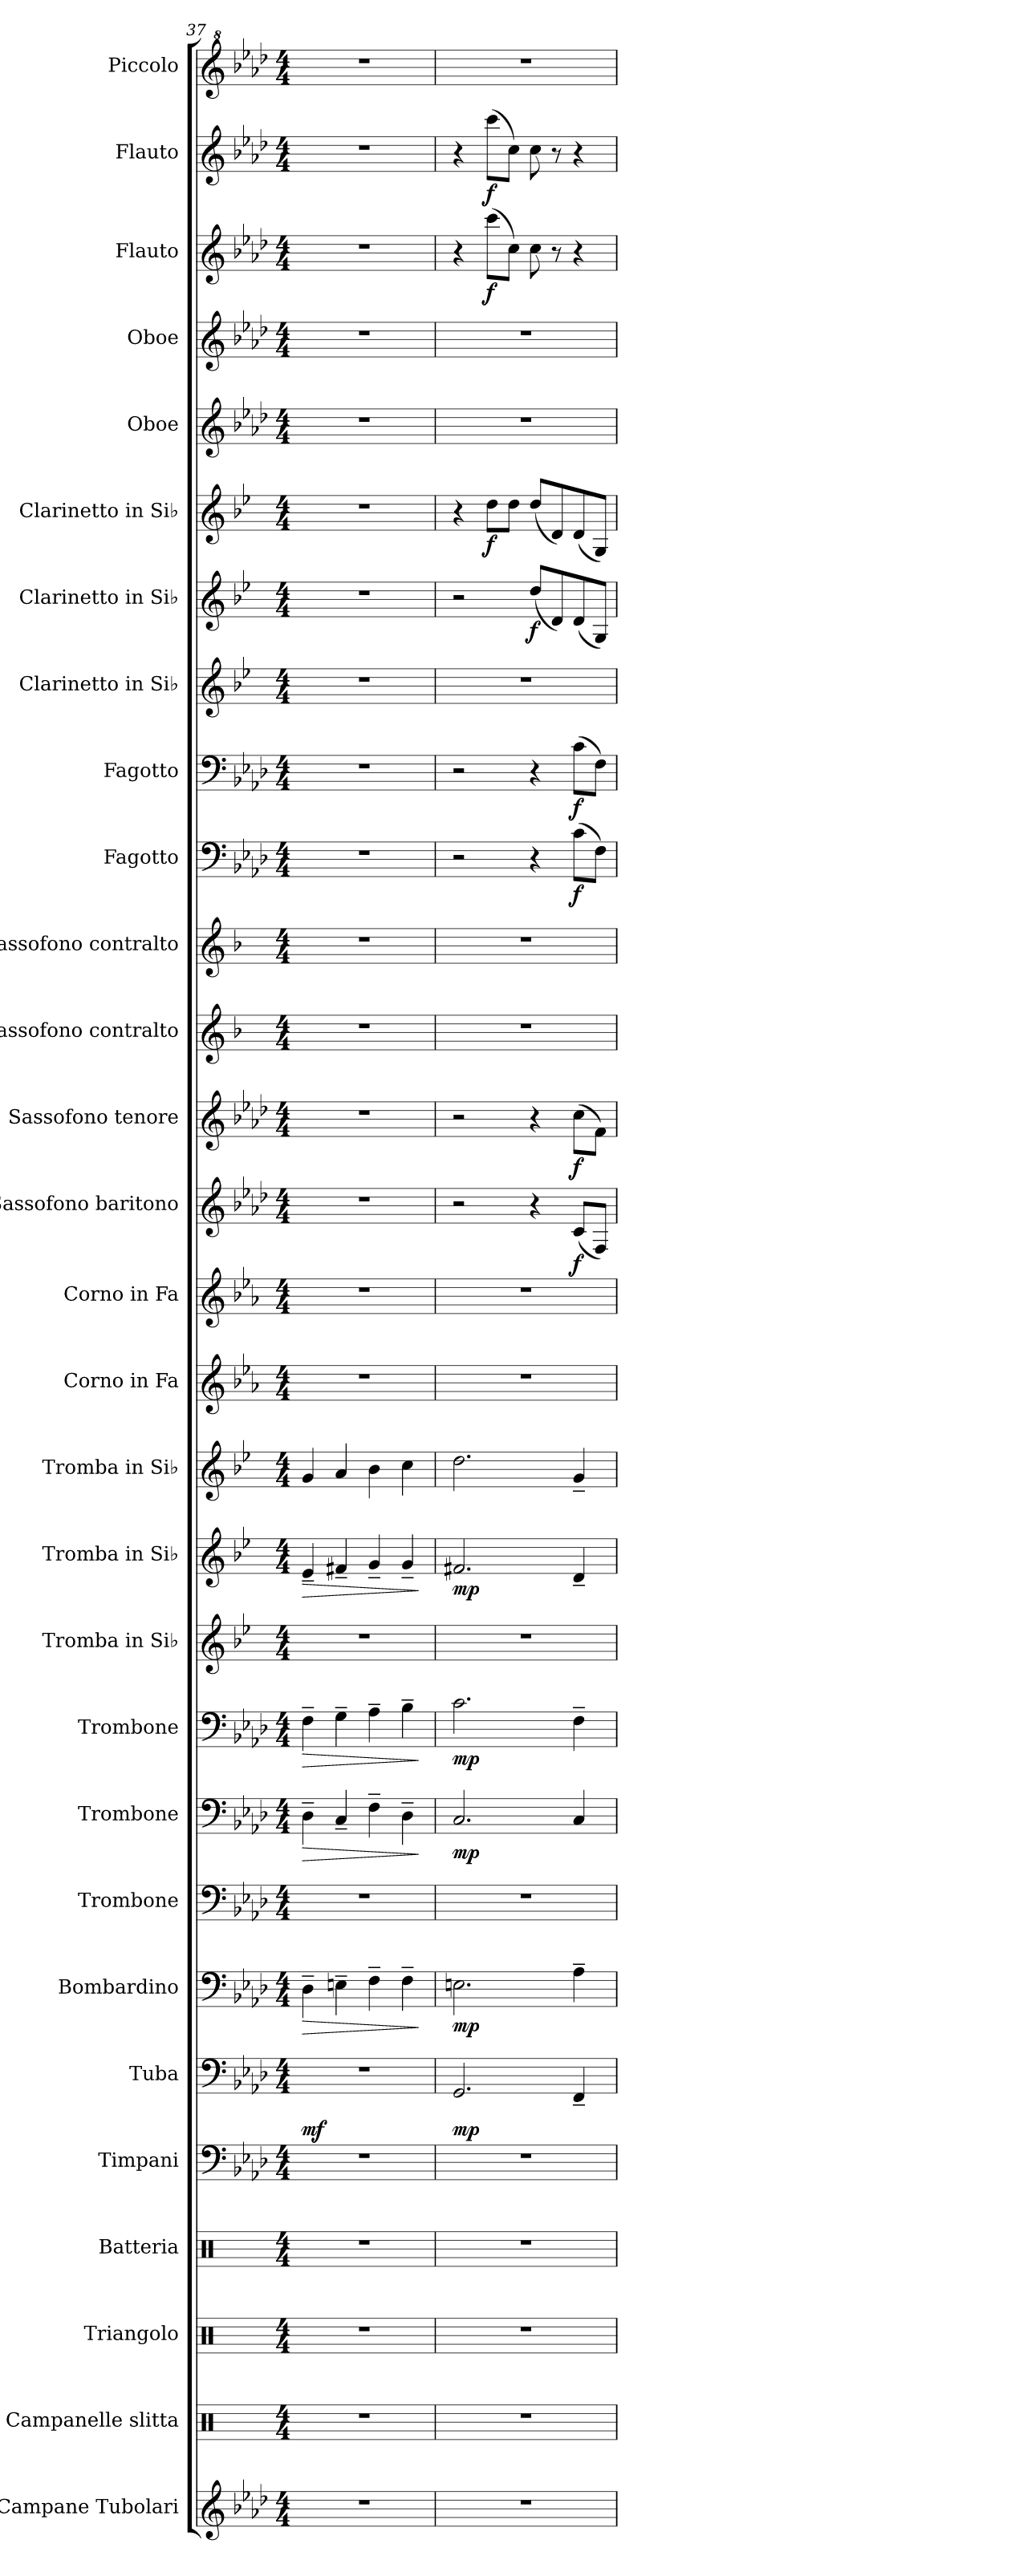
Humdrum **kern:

**kern	**kern	**kern	**kern	**kern	**dynam	**kern	**kern	**dynam	**kern	**kern	**dynam	**kern	**dynam	**kern	**kern	**dynam	**kern	**kern	**kern	**kern	**dynam	**kern	**dynam	**kern	**kern	**kern	**dynam	**kern	**dynam	**kern	**kern	**dynam	**kern	**dynam	**kern	**kern	**kern	**dynam	**kern	**dynam	**kern
*part29	*part28	*part27	*part26	*part25	*part25	*part24	*part23	*part23	*part22	*part21	*part21	*part20	*part20	*part19	*part18	*part18	*part17	*part16	*part15	*part14	*part14	*part13	*part13	*part12	*part11	*part10	*part10	*part9	*part9	*part8	*part7	*part7	*part6	*part6	*part5	*part4	*part3	*part3	*part2	*part2	*part1
*staff29	*staff28	*staff27	*staff26	*staff25	*staff25	*staff24	*staff23	*staff23	*staff22	*staff21	*staff21	*staff20	*staff20	*staff19	*staff18	*staff18	*staff17	*staff16	*staff15	*staff14	*staff14	*staff13	*staff13	*staff12	*staff11	*staff10	*staff10	*staff9	*staff9	*staff8	*staff7	*staff7	*staff6	*staff6	*staff5	*staff4	*staff3	*staff3	*staff2	*staff2	*staff1
*I"Campane Tubolari	*I"Campanelle slitta	*I"Triangolo	*I"Batteria	*I"Timpani	*	*I"Tuba	*I"Bombardino	*	*I"Trombone	*I"Trombone	*	*I"Trombone	*	*I"Tromba in Si♭	*I"Tromba in Si♭	*	*I"Tromba in Si♭	*I"Corno in Fa	*I"Corno in Fa	*I"Sassofono baritono	*	*I"Sassofono tenore	*	*I"Sassofono contralto	*I"Sassofono contralto	*I"Fagotto	*	*I"Fagotto	*	*I"Clarinetto in Si♭	*I"Clarinetto in Si♭	*	*I"Clarinetto in Si♭	*	*I"Oboe	*I"Oboe	*I"Flauto	*	*I"Flauto	*	*I"Piccolo
*I'Camp. tb.	*	*I'Triang.	*I'Batt.	*I'Timp.	*	*I'Tba.	*	*	*I'Tbn.	*I'Tbn.	*	*I'Tbn.	*	*I'Tr. Si♭	*I'Tr. Si♭	*	*I'Tr. Si♭	*I'Cor. Fa	*I'Cor. Fa	*	*	*	*	*	*	*I'Fag.	*	*I'Fag.	*	*I'Cl. Si♭	*I'Cl. Si♭	*	*I'Cl. Si♭	*	*I'Ob.	*I'Ob.	*I'Fl.	*	*I'Fl.	*	*
*clefG2	*clefX	*clefX	*clefX	*clefF4	*	*clefF4	*clefF4	*	*clefF4	*clefF4	*	*clefF4	*	*clefG2	*clefG2	*	*clefG2	*clefG2	*clefG2	*clefG2	*	*clefG2	*	*clefG2	*clefG2	*clefF4	*	*clefF4	*	*clefG2	*clefG2	*	*clefG2	*	*clefG2	*clefG2	*clefG2	*	*clefG2	*	*clefG^2
*	*	*	*	*	*	*	*	*	*	*	*	*	*	*ITrd1c2	*ITrd1c2	*	*ITrd1c2	*ITrd4c7	*ITrd4c7	*ITrd12c21	*	*ITrd8c14	*	*ITrd5c9	*ITrd5c9	*	*	*	*	*ITrd1c2	*ITrd1c2	*	*ITrd1c2	*	*	*	*	*	*	*	*ITrd-7c-12
*k[b-e-a-d-]	*k[]	*k[]	*k[]	*k[b-e-a-d-]	*	*k[b-e-a-d-]	*k[b-e-a-d-]	*	*k[b-e-a-d-]	*k[b-e-a-d-]	*	*k[b-e-a-d-]	*	*k[b-e-a-d-]	*k[b-e-a-d-]	*	*k[b-e-a-d-]	*k[b-e-a-d-]	*k[b-e-a-d-]	*k[b-e-a-d-]	*	*k[b-e-a-d-]	*	*k[b-e-a-d-]	*k[b-e-a-d-]	*k[b-e-a-d-]	*	*k[b-e-a-d-]	*	*k[b-e-a-d-]	*k[b-e-a-d-]	*	*k[b-e-a-d-]	*	*k[b-e-a-d-]	*k[b-e-a-d-]	*k[b-e-a-d-]	*	*k[b-e-a-d-]	*	*k[b-e-a-d-]
*M4/4	*M4/4	*M4/4	*M4/4	*M4/4	*	*M4/4	*M4/4	*	*M4/4	*M4/4	*	*M4/4	*	*M4/4	*M4/4	*	*M4/4	*M4/4	*M4/4	*M4/4	*	*M4/4	*	*M4/4	*M4/4	*M4/4	*	*M4/4	*	*M4/4	*M4/4	*	*M4/4	*	*M4/4	*M4/4	*M4/4	*	*M4/4	*	*M4/4
=37	=37	=37	=37	=37	=37	=37	=37	=37	=37	=37	=37	=37	=37	=37	=37	=37	=37	=37	=37	=37	=37	=37	=37	=37	=37	=37	=37	=37	=37	=37	=37	=37	=37	=37	=37	=37	=37	=37	=37	=37	=37
!	!	!	!	!	!LO:DY:a	!	!	!LO:HP:b	!	!	!LO:HP:b	!	!LO:HP:b	!	!	!LO:HP:b	!	!	!	!	!	!	!	!	!	!	!	!	!	!	!	!	!	!	!	!	!	!	!	!	!
1r	1r	1r	1r	1r	mf	1r	4D-~\	>	1r	4D-~\	>	4F~\	>	1r	4d-~/	>	4f/	1r	1r	1r	.	1r	.	1r	1r	1r	.	1r	.	1r	1r	.	1r	.	1r	1r	1r	.	1r	.	1r
.	.	.	.	.	.	.	4En~\	.	.	4C~/	.	4G~\	.	.	4en~/	.	4g/	.	.	.	.	.	.	.	.	.	.	.	.	.	.	.	.	.	.	.	.	.	.	.	.
.	.	.	.	.	.	.	4F~\	.	.	4F~\	.	4A-~\	.	.	4f~/	.	4a-\	.	.	.	.	.	.	.	.	.	.	.	.	.	.	.	.	.	.	.	.	.	.	.	.
.	.	.	.	.	.	.	4F~\	.	.	4D-~\	.	4B-~\	.	.	4f~/	.	4b-\	.	.	.	.	.	.	.	.	.	.	.	.	.	.	.	.	.	.	.	.	.	.	.	.
.	.	.	.	.	.	.	.	]	.	.	]	.	]	.	.	]	.	.	.	.	.	.	.	.	.	.	.	.	.	.	.	.	.	.	.	.	.	.	.	.	.
=38	=38	=38	=38	=38	=38	=38	=38	=38	=38	=38	=38	=38	=38	=38	=38	=38	=38	=38	=38	=38	=38	=38	=38	=38	=38	=38	=38	=38	=38	=38	=38	=38	=38	=38	=38	=38	=38	=38	=38	=38	=38
!	!	!	!	!	!LO:DY:a	!	!	!LO:DY:b	!	!	!LO:DY:b	!	!LO:DY:b	!	!	!LO:DY:b	!	!	!	!	!	!	!	!	!	!	!	!	!	!	!	!	!	!	!	!	!	!	!	!	!
1r	1r	1r	1r	1r	mp	2.GG/	2.En\	mp	1r	2.C/	mp	2.c\	mp	1r	2.en/	mp	2.cc\	1r	1r	2r	.	2r	.	1r	1r	2r	.	2r	.	1r	2r	.	4r	.	1r	1r	4r	.	4r	.	1r
!	!	!	!	!	!	!	!	!	!	!	!	!	!	!	!	!	!	!	!	!	!	!	!	!	!	!	!	!	!	!	!	!	!	!LO:DY:b	!	!	!	!LO:DY:b	!	!LO:DY:b	!
.	.	.	.	.	.	.	.	.	.	.	.	.	.	.	.	.	.	.	.	.	.	.	.	.	.	.	.	.	.	.	.	.	8cc\L	f	.	.	(8ccc\L	f	(8ccc\L	f	.
.	.	.	.	.	.	.	.	.	.	.	.	.	.	.	.	.	.	.	.	.	.	.	.	.	.	.	.	.	.	.	.	.	8cc\J	.	.	.	8cc\J)	.	8cc\J)	.	.
!	!	!	!	!	!	!	!	!	!	!	!	!	!	!	!	!	!	!	!	!	!	!	!	!	!	!	!	!	!	!	!	!LO:DY:b	!	!	!	!	!	!	!	!	!
.	.	.	.	.	.	.	.	.	.	.	.	.	.	.	.	.	.	.	.	4r	.	4r	.	.	.	4r	.	4r	.	.	(8cc/L	f	(8cc/L	.	.	.	8cc\	.	8cc\	.	.
.	.	.	.	.	.	.	.	.	.	.	.	.	.	.	.	.	.	.	.	.	.	.	.	.	.	.	.	.	.	.	8c/)	.	8c/)	.	.	.	8r	.	8r	.	.
!	!	!	!	!	!	!	!	!	!	!	!	!	!	!	!	!	!	!	!	!	!LO:DY:b	!	!LO:DY:b	!	!	!	!LO:DY:b	!	!LO:DY:b	!	!	!	!	!	!	!	!	!	!	!	!
.	.	.	.	.	.	4FF~/	4A-~\	.	.	4C/	.	4F~\	.	.	4c~/	.	4f~/	.	.	(8C/L	f	(8c\L	f	.	.	(8c\L	f	(8c\L	f	.	(8c/	.	(8c/	.	.	.	4r	.	4r	.	.
.	.	.	.	.	.	.	.	.	.	.	.	.	.	.	.	.	.	.	.	8FF/J)	.	8F\J)	.	.	.	8F\J)	.	8F\J)	.	.	8F/J)	.	8F/J)	.	.	.	.	.	.	.	.
=	=	=	=	=	=	=	=	=	=	=	=	=	=	=	=	=	=	=	=	=	=	=	=	=	=	=	=	=	=	=	=	=	=	=	=	=	=	=	=	=	=
*-	*-	*-	*-	*-	*-	*-	*-	*-	*-	*-	*-	*-	*-	*-	*-	*-	*-	*-	*-	*-	*-	*-	*-	*-	*-	*-	*-	*-	*-	*-	*-	*-	*-	*-	*-	*-	*-	*-	*-	*-	*-
